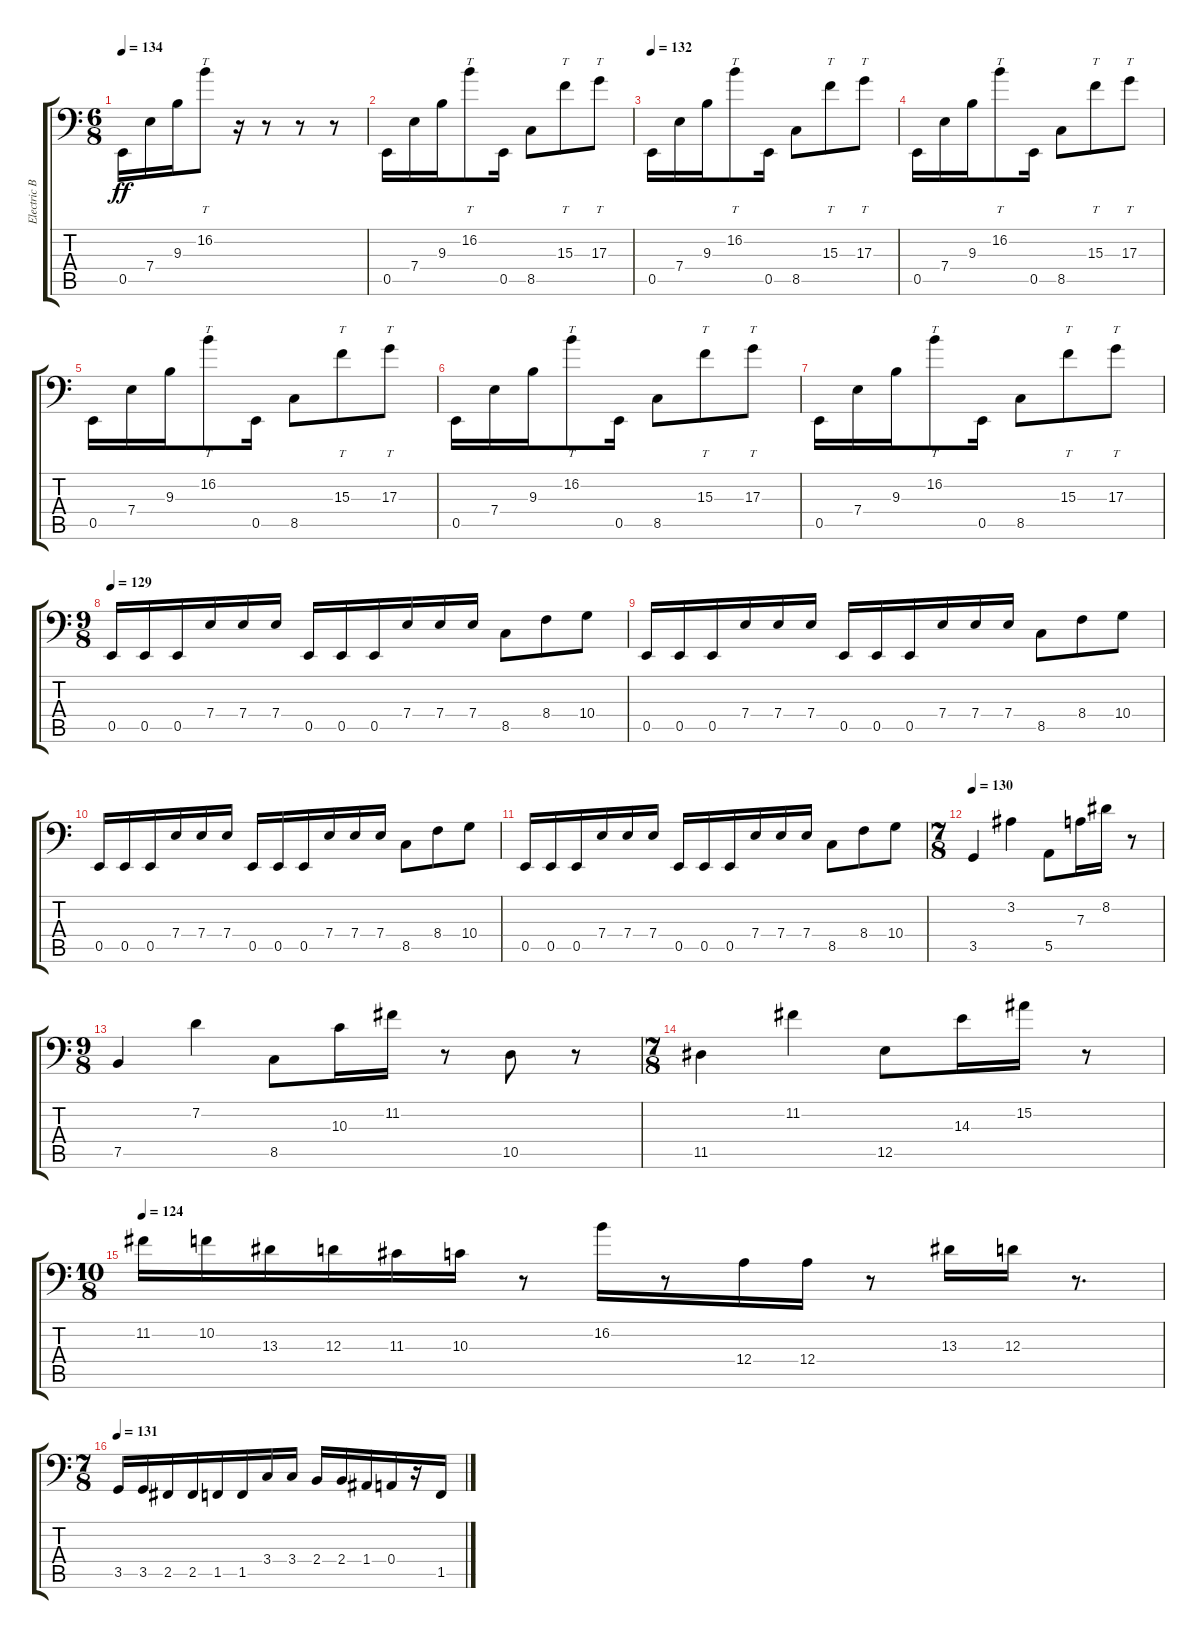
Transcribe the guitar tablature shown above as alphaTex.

\track ("Electric Bass" "Electric B") {instrument electricbassfinger}
\staff {score tabs}
\tuning (C3 G2 D2 A1 E1 B0) {hide}
\ts (6 8)
\tempo 134
\clef f4
\ks aminor
0.5.16{dy ff} 7.4.16 9.3.16 16.2.8{tt} r.16 r.8 r.8 r.8 |
0.5.16 7.4.16 9.3.16 16.2.8{tt} 0.5.16 8.5.8 15.3.8{tt} 17.3.8{tt} |
\tempo 132
0.5.16 7.4.16 9.3.16 16.2.8{tt} 0.5.16 8.5.8 15.3.8{tt} 17.3.8{tt} |
0.5.16 7.4.16 9.3.16 16.2.8{tt} 0.5.16 8.5.8 15.3.8{tt} 17.3.8{tt} |
0.5.16 7.4.16 9.3.16 16.2.8{tt} 0.5.16 8.5.8 15.3.8{tt} 17.3.8{tt} |
0.5.16 7.4.16 9.3.16 16.2.8{tt} 0.5.16 8.5.8 15.3.8{tt} 17.3.8{tt} |
0.5.16 7.4.16 9.3.16 16.2.8{tt} 0.5.16 8.5.8 15.3.8{tt} 17.3.8{tt} |
\ts (9 8)
\tempo 129
0.5.16 0.5.16 0.5.16 7.4.16 7.4.16 7.4.16 0.5.16 0.5.16 0.5.16 7.4.16 7.4.16 7.4.16 8.5.8 8.4.8 10.4.8 |
0.5.16 0.5.16 0.5.16 7.4.16 7.4.16 7.4.16 0.5.16 0.5.16 0.5.16 7.4.16 7.4.16 7.4.16 8.5.8 8.4.8 10.4.8 |
0.5.16 0.5.16 0.5.16 7.4.16 7.4.16 7.4.16 0.5.16 0.5.16 0.5.16 7.4.16 7.4.16 7.4.16 8.5.8 8.4.8 10.4.8 |
0.5.16 0.5.16 0.5.16 7.4.16 7.4.16 7.4.16 0.5.16 0.5.16 0.5.16 7.4.16 7.4.16 7.4.16 8.5.8 8.4.8 10.4.8 |
\ts (7 8)
\tempo 130
3.5.4 3.2.4 5.5.8 7.3.16 8.2.16 r.8 |
\ts (9 8)
7.5.4 7.2.4 8.5.8 10.3.16 11.2.16 r.8 10.5.8 r.8 |
\ts (7 8)
11.5.4 11.2.4 12.5.8 14.3.16 15.2.16 r.8 |
\ts (10 8)
\tempo 124
11.2.16 10.2.16 13.3.16 12.3.16 11.3.16 10.3.16 r.8 16.2.16 r.8 12.4.16 12.4.16 r.8 13.3.16 12.3.16 r.8{d} |
\ts (7 8)
\tempo 131
3.5.16 3.5.16 2.5.16 2.5.16 1.5.16 1.5.16 3.4.16 3.4.16 2.4.16 2.4.16 1.4.16 0.4.16 r.16 1.5.16
